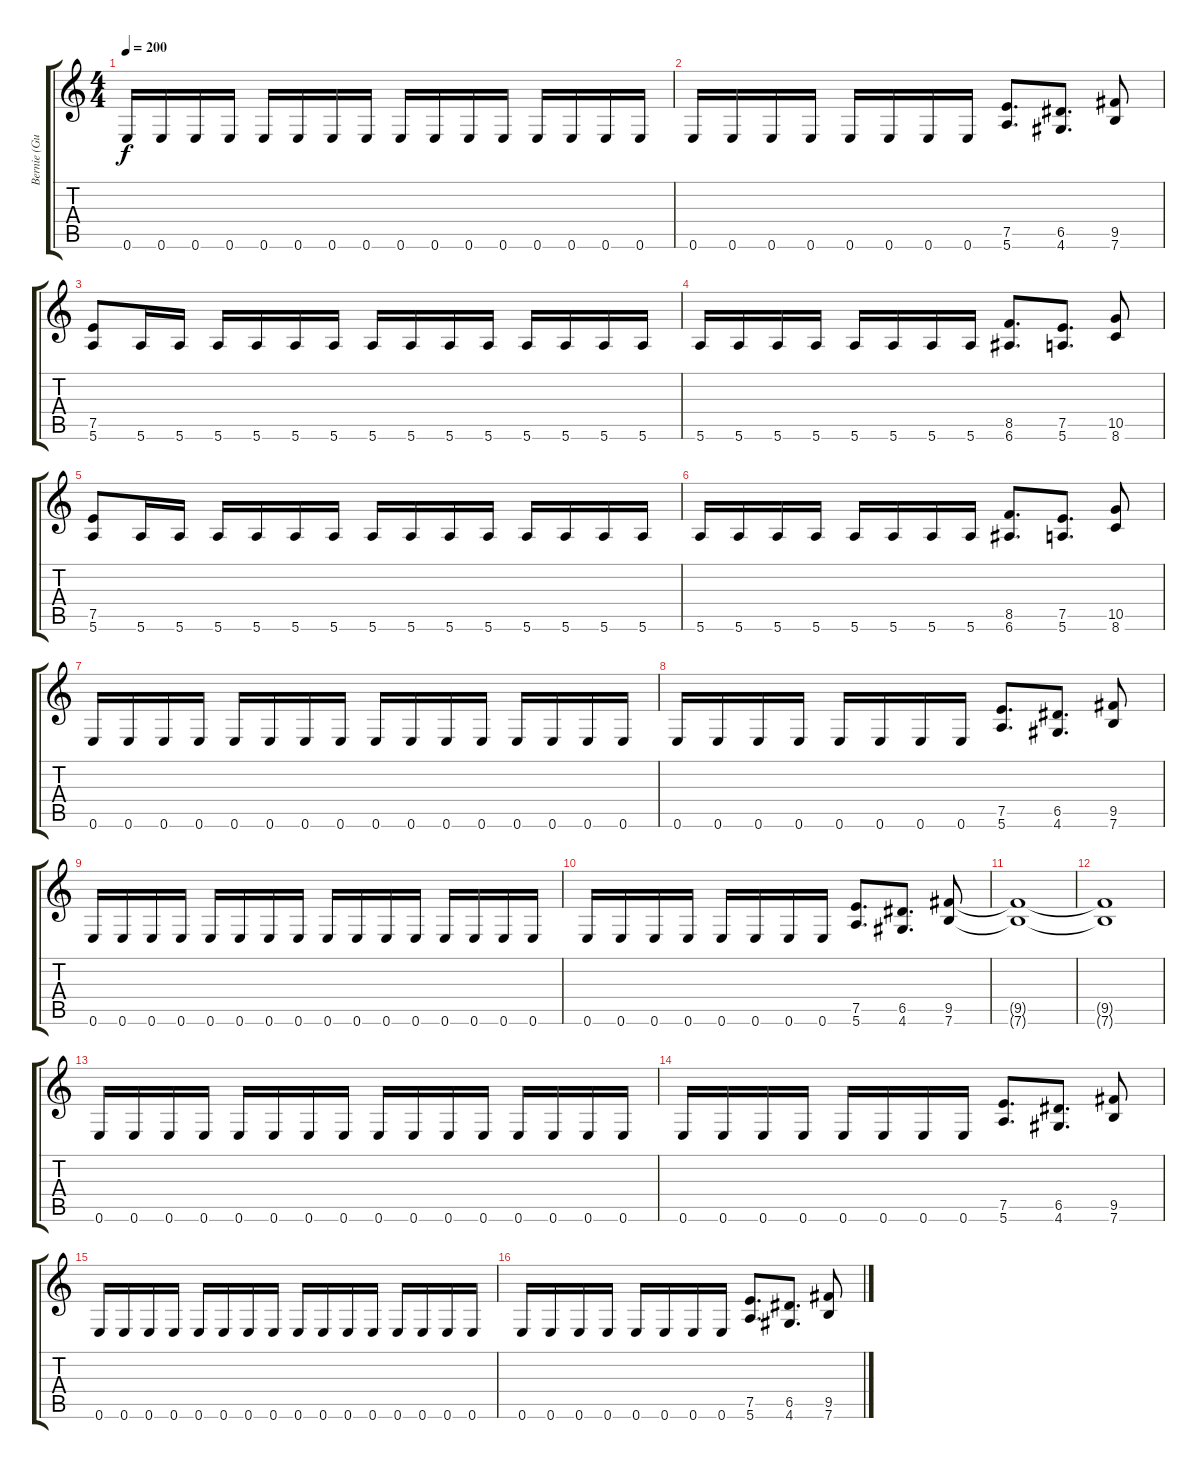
\track ("Bernie (Guitar)" "Bernie (Gu") {instrument distortionguitar}
\staff {score tabs}
\tuning (E4 B3 G3 D3 A2 E2) {hide}
\ts (4 4)
\tempo 200
\clef g2
\ks c
0.6.16{dy f} 0.6.16 0.6.16 0.6.16 0.6.16 0.6.16 0.6.16 0.6.16 0.6.16 0.6.16 0.6.16 0.6.16 0.6.16 0.6.16 0.6.16 0.6.16 |
0.6.16 0.6.16 0.6.16 0.6.16 0.6.16 0.6.16 0.6.16 0.6.16 (7.5 5.6).8{d} (6.5 4.6).8{d} (9.5 7.6).8 |
(7.5 5.6).8 5.6.16 5.6.16 5.6.16 5.6.16 5.6.16 5.6.16 5.6.16 5.6.16 5.6.16 5.6.16 5.6.16 5.6.16 5.6.16 5.6.16 |
5.6.16 5.6.16 5.6.16 5.6.16 5.6.16 5.6.16 5.6.16 5.6.16 (8.5 6.6).8{d} (7.5 5.6).8{d} (10.5 8.6).8 |
(7.5 5.6).8 5.6.16 5.6.16 5.6.16 5.6.16 5.6.16 5.6.16 5.6.16 5.6.16 5.6.16 5.6.16 5.6.16 5.6.16 5.6.16 5.6.16 |
5.6.16 5.6.16 5.6.16 5.6.16 5.6.16 5.6.16 5.6.16 5.6.16 (8.5 6.6).8{d} (7.5 5.6).8{d} (10.5 8.6).8 |
0.6.16 0.6.16 0.6.16 0.6.16 0.6.16 0.6.16 0.6.16 0.6.16 0.6.16 0.6.16 0.6.16 0.6.16 0.6.16 0.6.16 0.6.16 0.6.16 |
0.6.16 0.6.16 0.6.16 0.6.16 0.6.16 0.6.16 0.6.16 0.6.16 (7.5 5.6).8{d} (6.5 4.6).8{d} (9.5 7.6).8 |
0.6.16 0.6.16 0.6.16 0.6.16 0.6.16 0.6.16 0.6.16 0.6.16 0.6.16 0.6.16 0.6.16 0.6.16 0.6.16 0.6.16 0.6.16 0.6.16 |
0.6.16 0.6.16 0.6.16 0.6.16 0.6.16 0.6.16 0.6.16 0.6.16 (7.5 5.6).8{d} (6.5 4.6).8{d} (9.5 7.6).8 |
(9.5{t} 7.6{t}).1 |
(9.5{t} 7.6{t}).1 |
0.6.16 0.6.16 0.6.16 0.6.16 0.6.16 0.6.16 0.6.16 0.6.16 0.6.16 0.6.16 0.6.16 0.6.16 0.6.16 0.6.16 0.6.16 0.6.16 |
0.6.16 0.6.16 0.6.16 0.6.16 0.6.16 0.6.16 0.6.16 0.6.16 (7.5 5.6).8{d} (6.5 4.6).8{d} (9.5 7.6).8 |
0.6.16 0.6.16 0.6.16 0.6.16 0.6.16 0.6.16 0.6.16 0.6.16 0.6.16 0.6.16 0.6.16 0.6.16 0.6.16 0.6.16 0.6.16 0.6.16 |
0.6.16 0.6.16 0.6.16 0.6.16 0.6.16 0.6.16 0.6.16 0.6.16 (7.5 5.6).8{d} (6.5 4.6).8{d} (9.5 7.6).8
